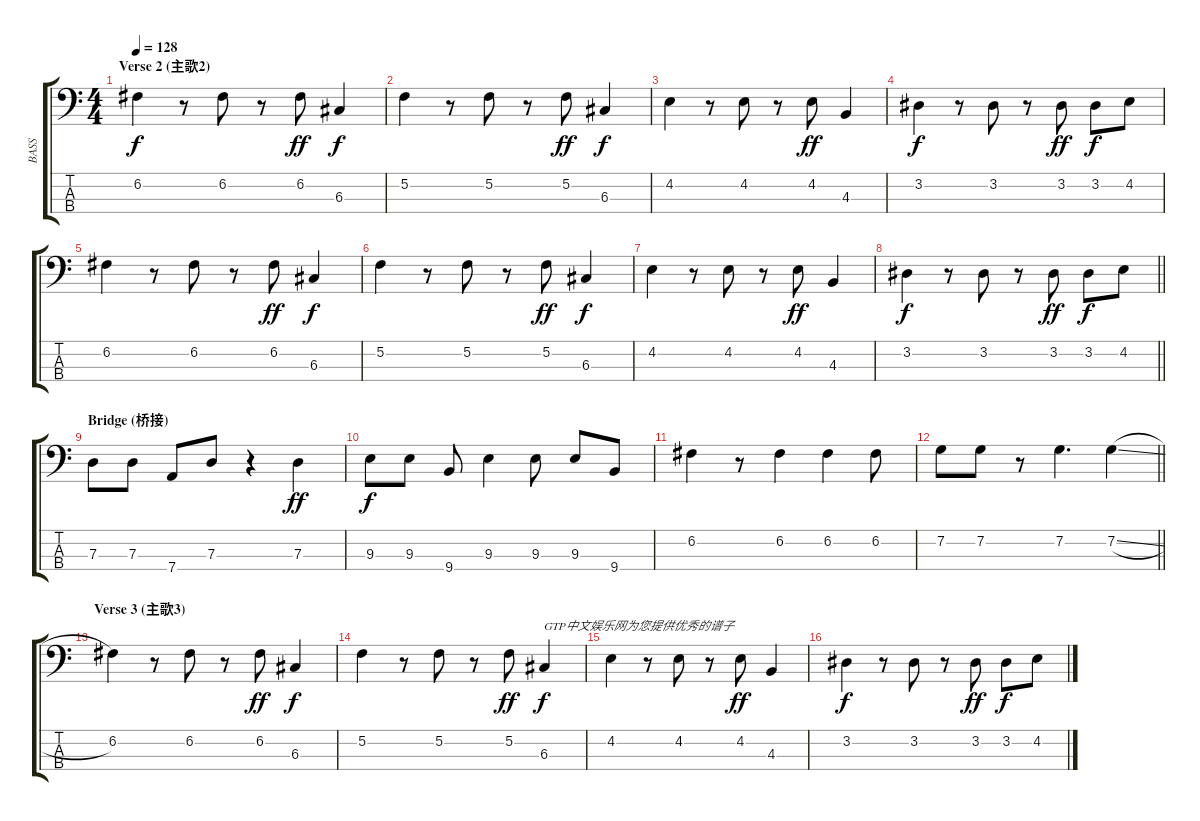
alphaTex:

\track ("BASS" "BASS") {instrument electricbassfinger}
\staff {score tabs}
\tuning (F2 C2 G1 D1) {hide}
\ts (4 4)
\section ("" "Verse 2 (主歌2)")
\tempo 128
\clef f4
\ks c
6.2.4{dy f} r.8 6.2.8 r.8 6.2.8{dy ff} 6.3.4{dy f} |
5.2.4 r.8 5.2.8 r.8 5.2.8{dy ff} 6.3.4{dy f} |
4.2.4 r.8 4.2.8 r.8 4.2.8{dy ff} 4.3.4 |
3.2.4{dy f} r.8 3.2.8 r.8 3.2.8{dy ff} 3.2.8{dy f} 4.2.8 |
6.2.4 r.8 6.2.8 r.8 6.2.8{dy ff} 6.3.4{dy f} |
5.2.4 r.8 5.2.8 r.8 5.2.8{dy ff} 6.3.4{dy f} |
4.2.4 r.8 4.2.8 r.8 4.2.8{dy ff} 4.3.4 |
\barLineRight lightlight
3.2.4{dy f} r.8 3.2.8 r.8 3.2.8{dy ff} 3.2.8{dy f} 4.2.8 |
\section ("" "Bridge (桥接)")
7.3.8 7.3.8 7.4.8 7.3.8 r.4 7.3.4{dy ff} |
9.3.8{dy f} 9.3.8 9.4.8 9.3.4 9.3.8 9.3.8 9.4.8 |
6.2.4 r.8 6.2.4 6.2.4 6.2.8 |
\barLineRight lightlight
7.2.8 7.2.8 r.8 7.2.4{d} 7.2{sl}.4 |
\section ("" "Verse 3 (主歌3)")
6.2.4 r.8 6.2.8 r.8 6.2.8{dy ff} 6.3.4{dy f} |
5.2.4 r.8 5.2.8 r.8 5.2.8{dy ff} 6.3.4{txt "GTP中文娱乐网为您提供优秀的谱子" dy f} |
4.2.4 r.8 4.2.8 r.8 4.2.8{dy ff} 4.3.4 |
3.2.4{dy f} r.8 3.2.8 r.8 3.2.8{dy ff} 3.2.8{dy f} 4.2.8
